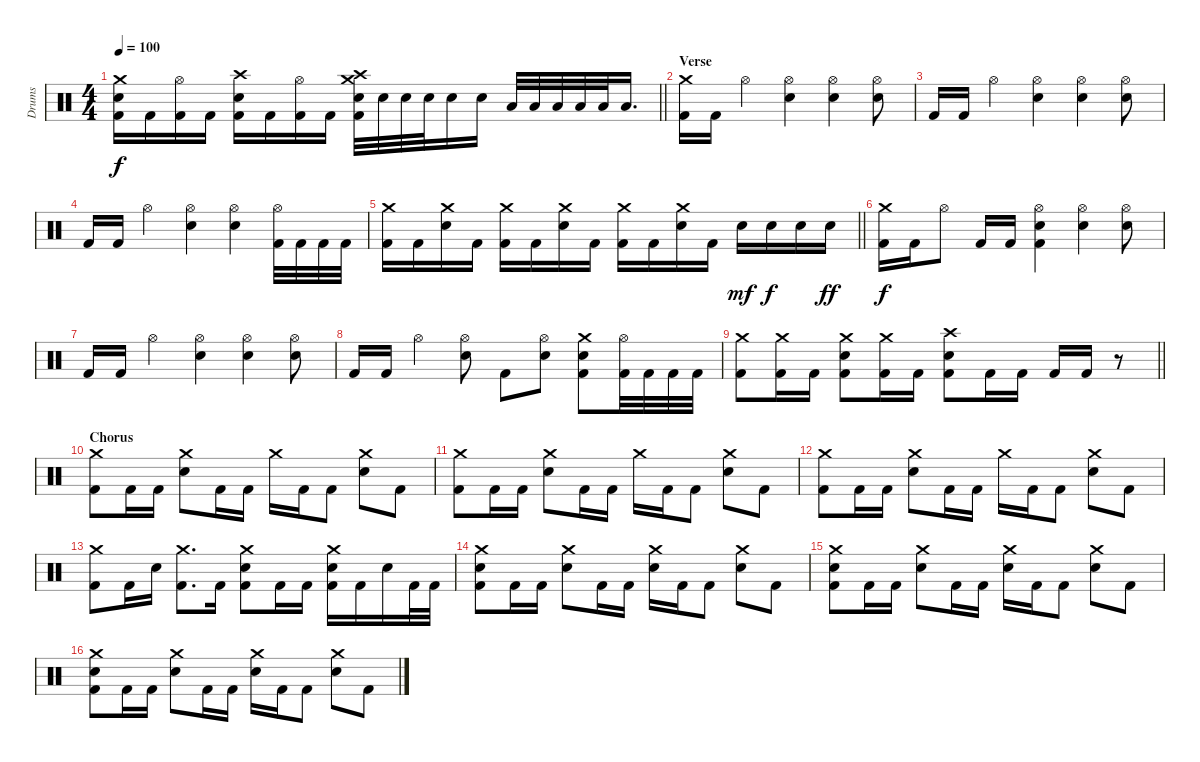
\track ("Drums" "Drums") {instrument percussion}
\staff {score}
\articulation defaults
\ts (4 4)
\tempo 100
\clef neutral
\barLineRight lightlight
\ks c
("Crash medium (hit)" "Electric Snare (hit)" "Kick (hit) 2").16{dy f} "Kick (hit) 2".16 ("Hi-Hat (open)" "Kick (hit) 2").16 "Kick (hit) 2".16 ("Crash high (hit)" "Electric Snare (hit)" "Kick (hit) 2").16 "Kick (hit) 2".16 ("Hi-Hat (open)" "Kick (hit) 2").16 "Kick (hit) 2".16 ("Crash medium (hit)" "Crash high (hit)" "Electric Snare (hit)" "Kick (hit) 2").32 "Electric Snare (hit)".32 "Electric Snare (hit)".32 "Electric Snare (hit)".32 "Electric Snare (hit)".16 "Electric Snare (hit)".16 "Low Tom (hit)".32 "Low Tom (hit)".32 "Low Tom (hit)".32 "Low Tom (hit)".32 "Low Tom (hit)".32 "Low Tom (hit)".16{d} |
\section ("" "Verse")
("Crash medium (hit)" "Kick (hit) 2").16 "Kick (hit) 2".16 "Hi-Hat (open)".4 ("Hi-Hat (open)" "Electric Snare (hit)").4 ("Hi-Hat (open)" "Electric Snare (hit)").4 ("Hi-Hat (open)" "Electric Snare (hit)").8 |
"Kick (hit) 2".16 "Kick (hit) 2".16 "Hi-Hat (open)".4 ("Hi-Hat (open)" "Electric Snare (hit)").4 ("Hi-Hat (open)" "Electric Snare (hit)").4 ("Hi-Hat (open)" "Electric Snare (hit)").8 |
"Kick (hit) 2".16 "Kick (hit) 2".16 "Hi-Hat (open)".4 ("Hi-Hat (open)" "Electric Snare (hit)").4 ("Hi-Hat (open)" "Electric Snare (hit)").4 ("Hi-Hat (open)" "Kick (hit) 2").32 "Kick (hit) 2".32 "Kick (hit) 2".32 "Kick (hit) 2".32 |
\barLineRight lightlight
("Crash medium (hit)" "Kick (hit) 2").16 "Kick (hit) 2".16 ("Crash medium (hit)" "Electric Snare (hit)").16 "Kick (hit) 2".16 ("Crash medium (hit)" "Kick (hit) 2").16 "Kick (hit) 2".16 ("Crash medium (hit)" "Electric Snare (hit)").16 "Kick (hit) 2".16 ("Crash medium (hit)" "Kick (hit) 2").16 "Kick (hit) 2".16 ("Crash medium (hit)" "Electric Snare (hit)").16 "Kick (hit) 2".16 "Electric Snare (hit)".16{dy mf} "Electric Snare (hit)".16{dy f} "Electric Snare (hit)".16 "Electric Snare (hit)".16{dy ff} |
("Crash medium (hit)" "Kick (hit) 2").16{dy f} "Kick (hit) 2".16 "Hi-Hat (open)".8 "Kick (hit) 2".16 "Kick (hit) 2".16 ("Hi-Hat (open)" "Electric Snare (hit)" "Kick (hit) 2").4 ("Hi-Hat (open)" "Electric Snare (hit)").4 ("Hi-Hat (open)" "Electric Snare (hit)").8 |
"Kick (hit) 2".16 "Kick (hit) 2".16 "Hi-Hat (open)".4 ("Hi-Hat (open)" "Electric Snare (hit)").4 ("Hi-Hat (open)" "Electric Snare (hit)").4 ("Hi-Hat (open)" "Electric Snare (hit)").8 |
"Kick (hit) 2".16 "Kick (hit) 2".16 "Hi-Hat (open)".4 ("Hi-Hat (open)" "Electric Snare (hit)").8 "Kick (hit) 2".8 ("Hi-Hat (open)" "Electric Snare (hit)").8 ("Crash medium (hit)" "Electric Snare (hit)" "Kick (hit) 2").8 ("Hi-Hat (open)" "Kick (hit) 2").32 "Kick (hit) 2".32 "Kick (hit) 2".32 "Kick (hit) 2".32 |
\barLineRight lightlight
("Crash medium (hit)" "Kick (hit) 2").8 ("Crash medium (hit)" "Kick (hit) 2").16 "Kick (hit) 2".16 ("Crash medium (hit)" "Electric Snare (hit)" "Kick (hit) 2").8 ("Crash medium (hit)" "Kick (hit) 2").16 "Kick (hit) 2".16 ("Crash high (hit)" "Electric Snare (hit)" "Kick (hit) 2").8 "Kick (hit) 2".16 "Kick (hit) 2".16 "Kick (hit) 2".16 "Kick (hit) 2".16 r.8 |
\section ("" "Chorus")
("Crash medium (hit)" "Kick (hit) 2").8 "Kick (hit) 2".16 "Kick (hit) 2".16 ("Crash medium (hit)" "Electric Snare (hit)").8 "Kick (hit) 2".16 "Kick (hit) 2".16 "Crash medium (hit)".16 "Kick (hit) 2".16 "Kick (hit) 2".8 ("Crash medium (hit)" "Electric Snare (hit)").8 "Kick (hit) 2".8 |
("Crash medium (hit)" "Kick (hit) 2").8 "Kick (hit) 2".16 "Kick (hit) 2".16 ("Crash medium (hit)" "Electric Snare (hit)").8 "Kick (hit) 2".16 "Kick (hit) 2".16 "Crash medium (hit)".16 "Kick (hit) 2".16 "Kick (hit) 2".8 ("Crash medium (hit)" "Electric Snare (hit)").8 "Kick (hit) 2".8 |
("Crash medium (hit)" "Kick (hit) 2").8 "Kick (hit) 2".16 "Kick (hit) 2".16 ("Crash medium (hit)" "Electric Snare (hit)").8 "Kick (hit) 2".16 "Kick (hit) 2".16 "Crash medium (hit)".16 "Kick (hit) 2".16 "Kick (hit) 2".8 ("Crash medium (hit)" "Electric Snare (hit)").8 "Kick (hit) 2".8 |
("Crash medium (hit)" "Kick (hit) 2").8 "Kick (hit) 2".16 "Electric Snare (hit)".16 ("Crash medium (hit)" "Kick (hit) 2").8{d} "Kick (hit) 2".16 ("Crash medium (hit)" "Electric Snare (hit)" "Kick (hit) 2").8 "Kick (hit) 2".16 "Kick (hit) 2".16 ("Crash medium (hit)" "Electric Snare (hit)" "Kick (hit) 2").16 "Kick (hit) 2".16 "Electric Snare (hit)".16 "Kick (hit) 2".32 "Kick (hit) 2".32 |
("Crash medium (hit)" "Electric Snare (hit)" "Kick (hit) 2").8 "Kick (hit) 2".16 "Kick (hit) 2".16 ("Crash medium (hit)" "Electric Snare (hit)").8 "Kick (hit) 2".16 "Kick (hit) 2".16 ("Crash medium (hit)" "Electric Snare (hit)").16 "Kick (hit) 2".16 "Kick (hit) 2".8 ("Crash medium (hit)" "Electric Snare (hit)").8 "Kick (hit) 2".8 |
("Crash medium (hit)" "Electric Snare (hit)" "Kick (hit) 2").8 "Kick (hit) 2".16 "Kick (hit) 2".16 ("Crash medium (hit)" "Electric Snare (hit)").8 "Kick (hit) 2".16 "Kick (hit) 2".16 ("Crash medium (hit)" "Electric Snare (hit)").16 "Kick (hit) 2".16 "Kick (hit) 2".8 ("Crash medium (hit)" "Electric Snare (hit)").8 "Kick (hit) 2".8 |
("Crash medium (hit)" "Electric Snare (hit)" "Kick (hit) 2").8 "Kick (hit) 2".16 "Kick (hit) 2".16 ("Crash medium (hit)" "Electric Snare (hit)").8 "Kick (hit) 2".16 "Kick (hit) 2".16 ("Crash medium (hit)" "Electric Snare (hit)").16 "Kick (hit) 2".16 "Kick (hit) 2".8 ("Crash medium (hit)" "Electric Snare (hit)").8 "Kick (hit) 2".8
